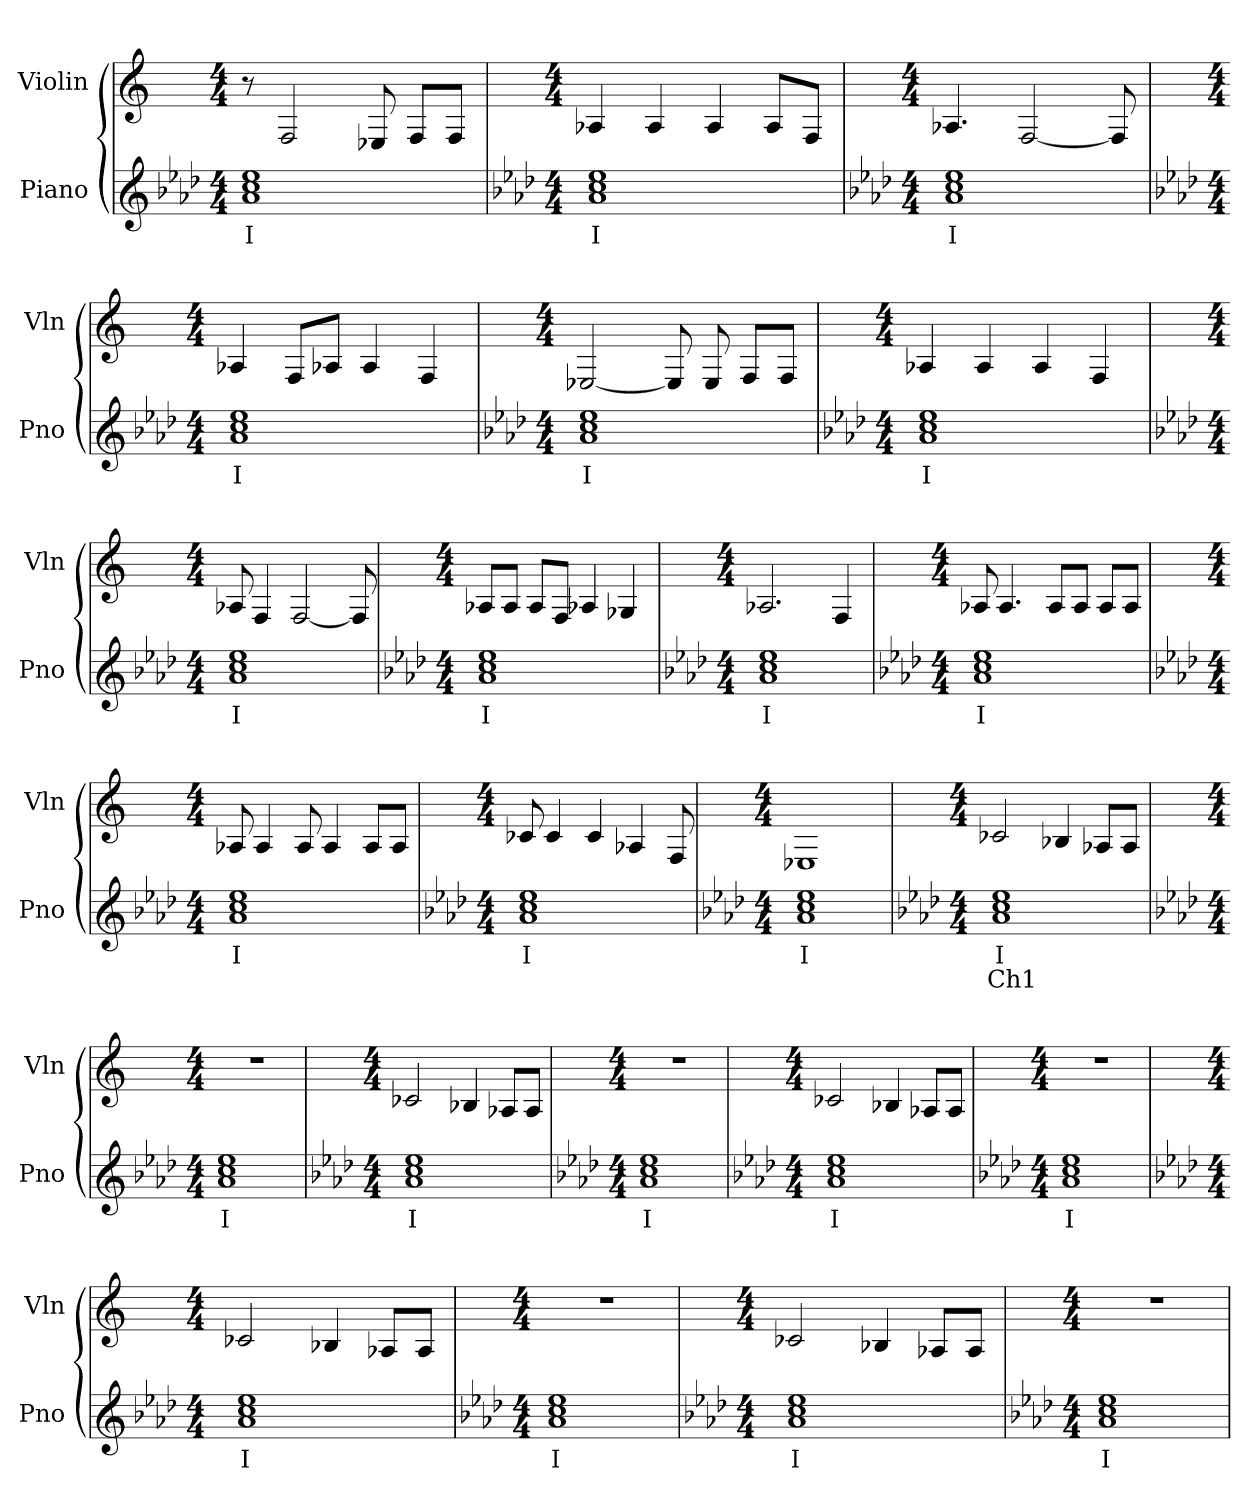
**kern	**text	**text	**kern
*part2	*part2	*part2	*part1
*staff2	*staff2	*staff2	*staff1
*I"Piano	*	*	*I"Violin
*I'Pno	*	*	*I'Vln
*k[b-e-a-d-]	*	*	*
*A-:	*	*	*
*M4/4	*	*	*M4/4
=	=	=	=
1a- 1cc 1ee-	I	.	8r
.	.	.	2F
.	.	.	8E-X
.	.	.	8FL
.	.	.	8FJ
=	=	=	=
*k[b-e-a-d-]	*	*	*
*A-:	*	*	*
*M4/4	*	*	*M4/4
1a- 1cc 1ee-	I	.	4A-X
.	.	.	4A-
.	.	.	4A-
.	.	.	8A-L
.	.	.	8FJ
=	=	=	=
*k[b-e-a-d-]	*	*	*
*A-:	*	*	*
*M4/4	*	*	*M4/4
1a- 1cc 1ee-	I	.	4.A-X
.	.	.	[2F
.	.	.	8F]
=	=	=	=
*k[b-e-a-d-]	*	*	*
*A-:	*	*	*
*M4/4	*	*	*M4/4
1a- 1cc 1ee-	I	.	4A-X
.	.	.	8FL
.	.	.	8A-XJ
.	.	.	4A-
.	.	.	4F
=	=	=	=
*k[b-e-a-d-]	*	*	*
*A-:	*	*	*
*M4/4	*	*	*M4/4
1a- 1cc 1ee-	I	.	[2E-X
.	.	.	8E-]
.	.	.	8E-
.	.	.	8FL
.	.	.	8FJ
=	=	=	=
*k[b-e-a-d-]	*	*	*
*A-:	*	*	*
*M4/4	*	*	*M4/4
1a- 1cc 1ee-	I	.	4A-X
.	.	.	4A-
.	.	.	4A-
.	.	.	4F
=	=	=	=
*k[b-e-a-d-]	*	*	*
*A-:	*	*	*
*M4/4	*	*	*M4/4
1a- 1cc 1ee-	I	.	8A-X
.	.	.	4F
.	.	.	[2F
.	.	.	8F]
=	=	=	=
*k[b-e-a-d-]	*	*	*
*A-:	*	*	*
*M4/4	*	*	*M4/4
1a- 1cc 1ee-	I	.	8A-XL
.	.	.	8A-J
.	.	.	8A-L
.	.	.	8FJ
.	.	.	4A-X
.	.	.	4G-X
=	=	=	=
*k[b-e-a-d-]	*	*	*
*A-:	*	*	*
*M4/4	*	*	*M4/4
1a- 1cc 1ee-	I	.	2.A-X
.	.	.	4F
=	=	=	=
*k[b-e-a-d-]	*	*	*
*A-:	*	*	*
*M4/4	*	*	*M4/4
1a- 1cc 1ee-	I	.	8A-X
.	.	.	4.A-
.	.	.	8A-L
.	.	.	8A-J
.	.	.	8A-L
.	.	.	8A-J
=	=	=	=
*k[b-e-a-d-]	*	*	*
*A-:	*	*	*
*M4/4	*	*	*M4/4
1a- 1cc 1ee-	I	.	8A-X
.	.	.	4A-
.	.	.	8A-
.	.	.	4A-
.	.	.	8A-L
.	.	.	8A-J
=	=	=	=
*k[b-e-a-d-]	*	*	*
*A-:	*	*	*
*M4/4	*	*	*M4/4
1a- 1cc 1ee-	I	.	8c-X
.	.	.	4c-
.	.	.	4c-
.	.	.	4A-X
.	.	.	8F
=	=	=	=
*k[b-e-a-d-]	*	*	*
*A-:	*	*	*
*M4/4	*	*	*M4/4
1a- 1cc 1ee-	I	.	1E-X
=	=	=	=
*k[b-e-a-d-]	*	*	*
*A-:	*	*	*
*M4/4	*	*	*M4/4
1a- 1cc 1ee-	I	Ch1	2c-X
.	.	.	4B-X
.	.	.	8A-XL
.	.	.	8A-J
=	=	=	=
*k[b-e-a-d-]	*	*	*
*A-:	*	*	*
*M4/4	*	*	*M4/4
1a- 1cc 1ee-	I	.	1r
=	=	=	=
*k[b-e-a-d-]	*	*	*
*A-:	*	*	*
*M4/4	*	*	*M4/4
1a- 1cc 1ee-	I	.	2c-X
.	.	.	4B-X
.	.	.	8A-XL
.	.	.	8A-J
=	=	=	=
*k[b-e-a-d-]	*	*	*
*A-:	*	*	*
*M4/4	*	*	*M4/4
1a- 1cc 1ee-	I	.	1r
=	=	=	=
*k[b-e-a-d-]	*	*	*
*A-:	*	*	*
*M4/4	*	*	*M4/4
1a- 1cc 1ee-	I	.	2c-X
.	.	.	4B-X
.	.	.	8A-XL
.	.	.	8A-J
=	=	=	=
*k[b-e-a-d-]	*	*	*
*A-:	*	*	*
*M4/4	*	*	*M4/4
1a- 1cc 1ee-	I	.	1r
=	=	=	=
*k[b-e-a-d-]	*	*	*
*A-:	*	*	*
*M4/4	*	*	*M4/4
1a- 1cc 1ee-	I	.	2c-X
.	.	.	4B-X
.	.	.	8A-XL
.	.	.	8A-J
=	=	=	=
*k[b-e-a-d-]	*	*	*
*A-:	*	*	*
*M4/4	*	*	*M4/4
1a- 1cc 1ee-	I	.	1r
=	=	=	=
*k[b-e-a-d-]	*	*	*
*A-:	*	*	*
*M4/4	*	*	*M4/4
1a- 1cc 1ee-	I	.	2c-X
.	.	.	4B-X
.	.	.	8A-XL
.	.	.	8A-J
=	=	=	=
*k[b-e-a-d-]	*	*	*
*A-:	*	*	*
*M4/4	*	*	*M4/4
1a- 1cc 1ee-	I	.	1r
=	=	=	=
*-	*-	*-	*-
